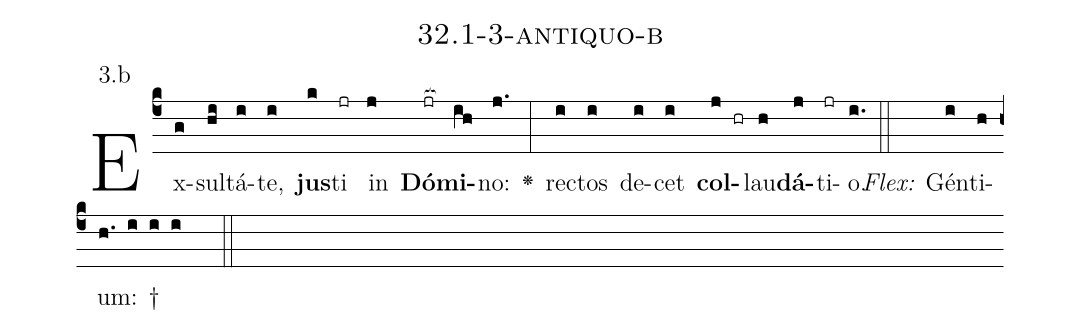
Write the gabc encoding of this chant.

name: 32.1-3-antiquo-b;
annotation: 3.b;
%%
(c4)Ex(g)sul(hi)tá(i)te,(i) <b>jus</b>(k)ti(jr) in(j) <b>Dó</b>(jr[ocb:1{])<b>mi</b>(ih[ocb:0}])no:(j.) <v>\greheightstar</v>(:) rec(i)tos(i) de(i)cet(i) <b>col</b>(j hr)lau(h)<b>dá</b>(j)ti(jr)o.(i.) (::)
<i>Flex:</i>()  Gén(i)ti(h)um: †(h. i i i  ::)

%E(i) u(i) o(j) u(h) a(j) e.(i.) (::)
